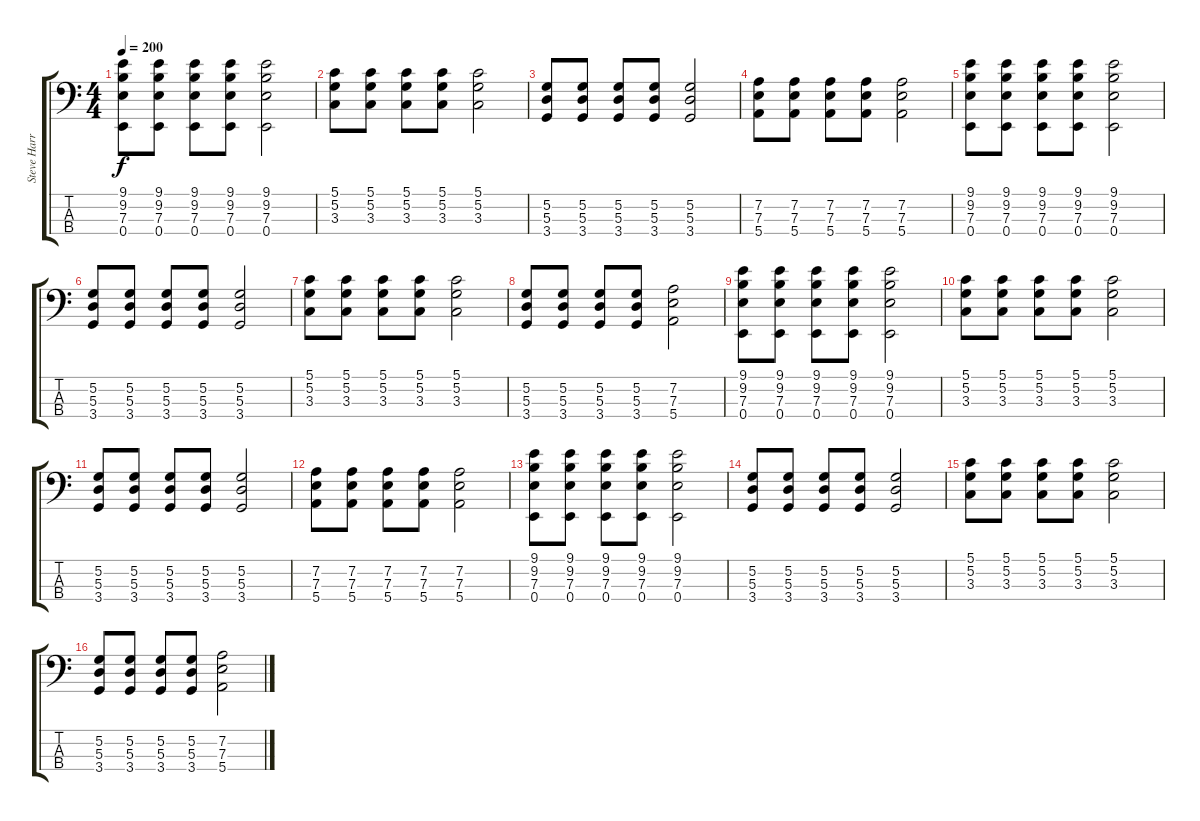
\track ("Steve Harris" "Steve Harr") {instrument electricbassfinger}
\staff {score tabs}
\tuning (G2 D2 A1 E1) {hide}
\ts (4 4)
\tempo 200
\clef f4
\ks c
(9.1 9.2 7.3 0.4).8{dy f} (9.1 9.2 7.3 0.4).8 (9.1 9.2 7.3 0.4).8 (9.1 9.2 7.3 0.4).8 (9.1 9.2 7.3 0.4).2 |
(5.1 5.2 3.3).8 (5.1 5.2 3.3).8 (5.1 5.2 3.3).8 (5.1 5.2 3.3).8 (5.1 5.2 3.3).2 |
(5.2 5.3 3.4).8 (5.2 5.3 3.4).8 (5.2 5.3 3.4).8 (5.2 5.3 3.4).8 (5.2 5.3 3.4).2 |
(7.2 7.3 5.4).8 (7.2 7.3 5.4).8 (7.2 7.3 5.4).8 (7.2 7.3 5.4).8 (7.2 7.3 5.4).2 |
(9.1 9.2 7.3 0.4).8 (9.1 9.2 7.3 0.4).8 (9.1 9.2 7.3 0.4).8 (9.1 9.2 7.3 0.4).8 (9.1 9.2 7.3 0.4).2 |
(5.2 5.3 3.4).8 (5.2 5.3 3.4).8 (5.2 5.3 3.4).8 (5.2 5.3 3.4).8 (5.2 5.3 3.4).2 |
(5.1 5.2 3.3).8 (5.1 5.2 3.3).8 (5.1 5.2 3.3).8 (5.1 5.2 3.3).8 (5.1 5.2 3.3).2 |
(5.2 5.3 3.4).8 (5.2 5.3 3.4).8 (5.2 5.3 3.4).8 (5.2 5.3 3.4).8 (7.2 7.3 5.4).2 |
(9.1 9.2 7.3 0.4).8 (9.1 9.2 7.3 0.4).8 (9.1 9.2 7.3 0.4).8 (9.1 9.2 7.3 0.4).8 (9.1 9.2 7.3 0.4).2 |
(5.1 5.2 3.3).8 (5.1 5.2 3.3).8 (5.1 5.2 3.3).8 (5.1 5.2 3.3).8 (5.1 5.2 3.3).2 |
(5.2 5.3 3.4).8 (5.2 5.3 3.4).8 (5.2 5.3 3.4).8 (5.2 5.3 3.4).8 (5.2 5.3 3.4).2 |
(7.2 7.3 5.4).8 (7.2 7.3 5.4).8 (7.2 7.3 5.4).8 (7.2 7.3 5.4).8 (7.2 7.3 5.4).2 |
(9.1 9.2 7.3 0.4).8 (9.1 9.2 7.3 0.4).8 (9.1 9.2 7.3 0.4).8 (9.1 9.2 7.3 0.4).8 (9.1 9.2 7.3 0.4).2 |
(5.2 5.3 3.4).8 (5.2 5.3 3.4).8 (5.2 5.3 3.4).8 (5.2 5.3 3.4).8 (5.2 5.3 3.4).2 |
(5.1 5.2 3.3).8 (5.1 5.2 3.3).8 (5.1 5.2 3.3).8 (5.1 5.2 3.3).8 (5.1 5.2 3.3).2 |
(5.2 5.3 3.4).8 (5.2 5.3 3.4).8 (5.2 5.3 3.4).8 (5.2 5.3 3.4).8 (7.2 7.3 5.4).2
